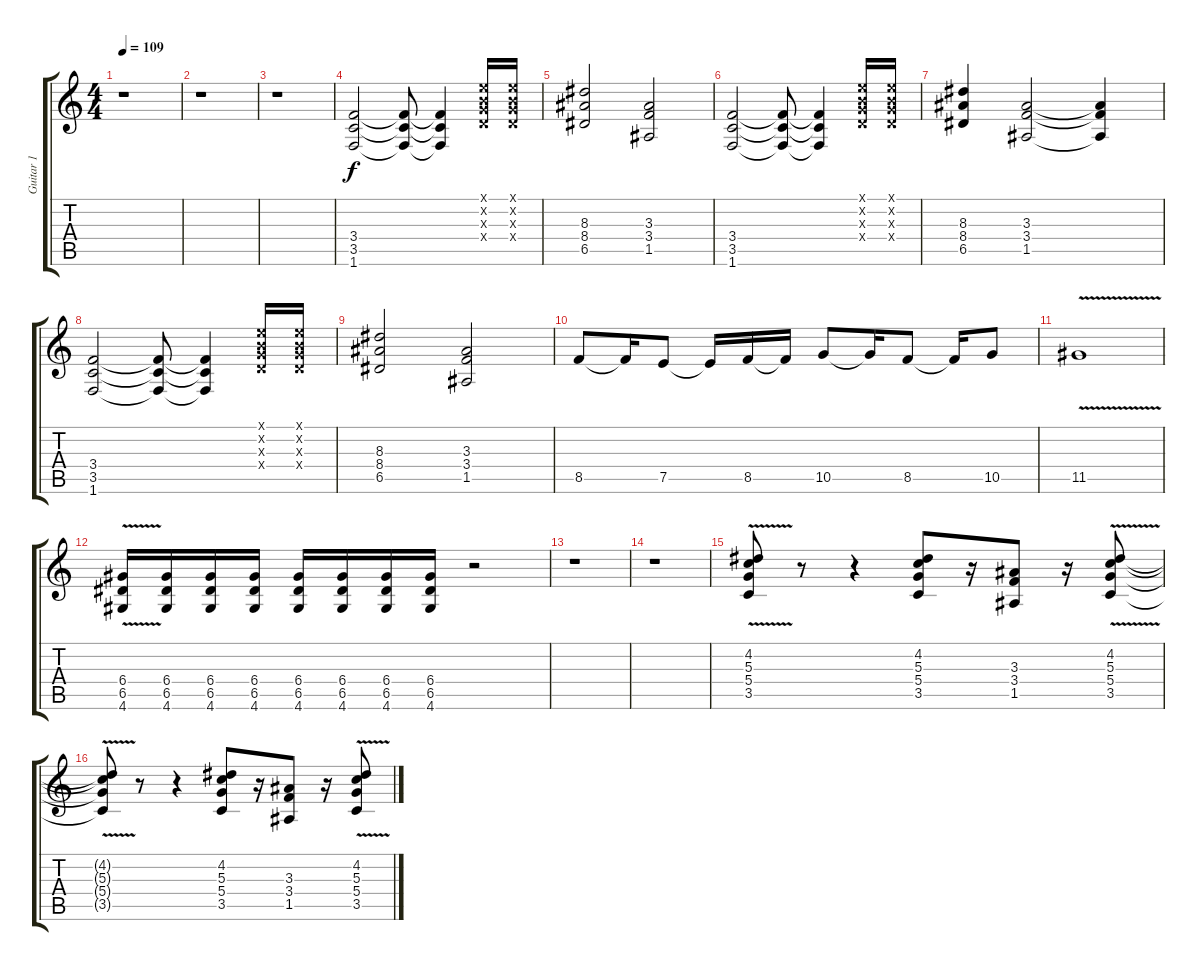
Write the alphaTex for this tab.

\track ("Guitar 1" "Guitar 1") {instrument overdrivenguitar}
\staff {score tabs}
\tuning (E4 B3 G3 D3 A2 E2) {hide}
\ts (4 4)
\tempo 109
\clef g2
\ks c
r.1{dy f} |
r.1 |
r.1 |
(3.4 3.5 1.6).2 (3.4{t} 3.5{t} 1.6{t}).8 (3.4{t} 3.5{t} 1.6{t}).4 (0.1{x} 0.2{x} 0.3{x} 0.4{x}).16 (0.1{x} 0.2{x} 0.3{x} 0.4{x}).16 |
(8.3 8.4 6.5).2 (3.3 3.4 1.5).2 |
(3.4 3.5 1.6).2 (3.4{t} 3.5{t} 1.6{t}).8 (3.4{t} 3.5{t} 1.6{t}).4 (0.1{x} 0.2{x} 0.3{x} 0.4{x}).16 (0.1{x} 0.2{x} 0.3{x} 0.4{x}).16 |
(8.3 8.4 6.5).4 (3.3 3.4 1.5).2 (3.3{t} 3.4{t} 1.5{t}).4 |
(3.4 3.5 1.6).2 (3.4{t} 3.5{t} 1.6{t}).8 (3.4{t} 3.5{t} 1.6{t}).4 (0.1{x} 0.2{x} 0.3{x} 0.4{x}).16 (0.1{x} 0.2{x} 0.3{x} 0.4{x}).16 |
(8.3 8.4 6.5).2 (3.3 3.4 1.5).2 |
8.5.8 8.5{t}.16 7.5.8 7.5{t}.16 8.5.16 8.5{t}.16 10.5.8 10.5{t}.16 8.5.8 8.5{t}.16 10.5.8 |
11.5{v}.1 |
(6.4 6.5{v} 4.6).16 (6.4 6.5 4.6).16 (6.4 6.5 4.6).16 (6.4 6.5 4.6).16 (6.4 6.5 4.6).16 (6.4 6.5 4.6).16 (6.4 6.5 4.6).16 (6.4 6.5 4.6).16 r.2 |
r.1 |
r.1 |
(4.2 5.3{v} 5.4{v} 3.5{v}).8 r.8 r.4 (4.2 5.3 5.4 3.5).8 r.16 (3.3 3.4 1.5).8 r.16 (4.2 5.3{v} 5.4{v} 3.5{v}).8 |
(4.2{t} 5.3{t} 5.4{t} 3.5{t}).8 r.8 r.4 (4.2 5.3 5.4 3.5).8 r.16 (3.3 3.4 1.5).8 r.16 (4.2 5.3{v} 5.4{v} 3.5{v}).8
